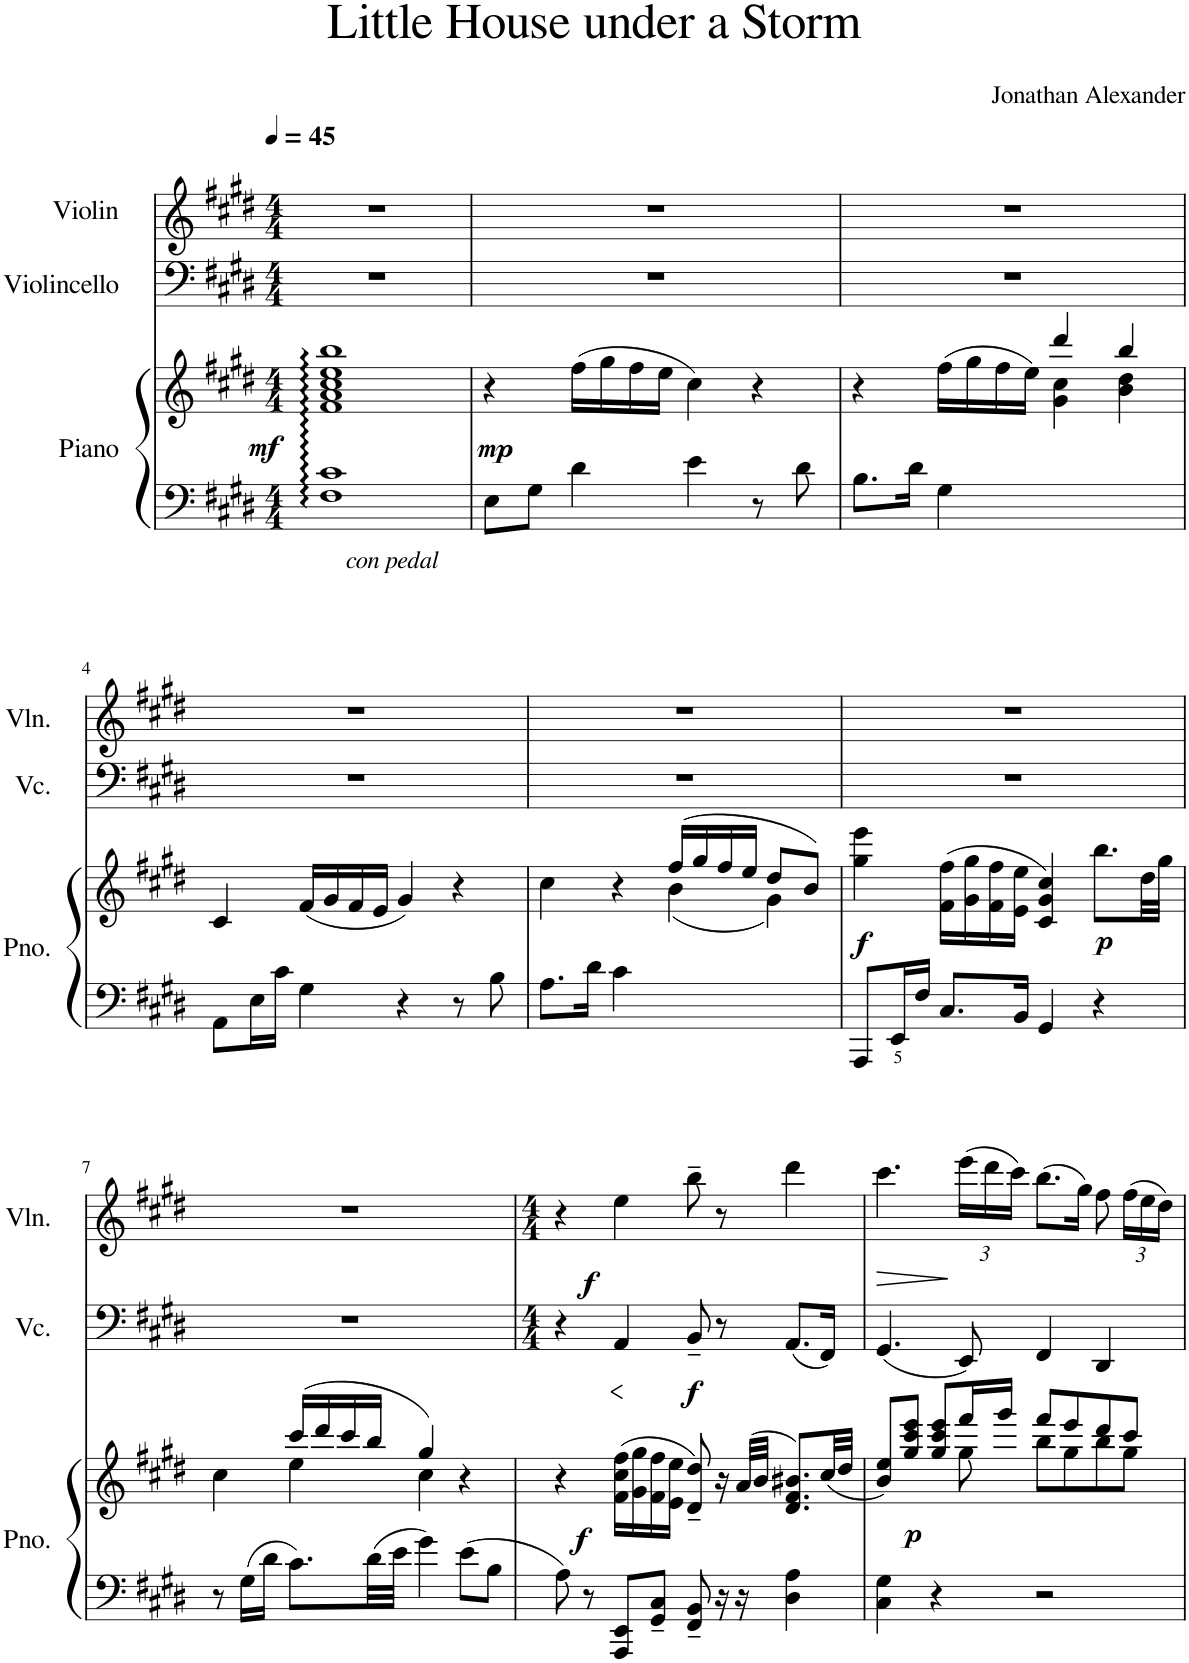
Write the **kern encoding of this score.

**kern	**kern	**dynam	**kern	**dynam	**kern	**dynam
*part3	*part3	*part3	*part2	*part2	*part1	*part1
*staff4	*staff3	*staff3/4	*staff2	*staff2	*staff1	*staff1
*I"Piano	*	*	*I"Violincello	*	*I"Violin	*
*I'Pno.	*	*	*I'Vc.	*	*I'Vln.	*
*clefF4	*clefG2	*	*clefF4	*	*clefG2	*
*k[f#c#g#d#]	*k[f#c#g#d#]	*	*k[f#c#g#d#]	*	*k[f#c#g#d#]	*
*c#:	*c#:	*	*c#:	*	*c#:	*
*M4/4	*M4/4	*	*M4/4	*	*M4/4	*
*MM45	*MM45	*	*MM45	*	*MM45	*
=1	=1	=1	=1	=1	=1	=1
!	!	!LO:DY:b	!	!	!	!
1F# 1c#	1f#: 1a: 1cc#: 1ee: 1bb:	mf	1r	.	1r	.
=2	=2	=2	=2	=2	=2	=2
!LO:TX:b:i:t=con pedal	!	!	!	!	!	!
!	!	!LO:DY:b	!	!	!	!
8E\L	4r	mp	1r	.	1r	.
8G#\J	.	.	.	.	.	.
4d#\	(16ff#\LL	.	.	.	.	.
.	16gg#\	.	.	.	.	.
.	16ff#\	.	.	.	.	.
.	16ee\JJ	.	.	.	.	.
4e\	4cc#\)	.	.	.	.	.
8r	4r	.	.	.	.	.
8d#\	.	.	.	.	.	.
=3	=3	=3	=3	=3	=3	=3
*	*^	*	*	*	*	*
8.B\L	4r	2ryy	.	1r	.	1r	.
16d#\Jk	.	.	.	.	.	.	.
4G#\	(16ff#\LL	.	.	.	.	.	.
.	16gg#\	.	.	.	.	.	.
.	16ff#\	.	.	.	.	.	.
.	16ee\JJ)	.	.	.	.	.	.
2ryy	4ddd#/	4g#\ 4cc#\	.	.	.	.	.
.	4bb/	4b\ 4dd#\	.	.	.	.	.
*	*v	*v	*	*	*	*	*
!!LO:LB:g=z
=4	=4	=4	=4	=4	=4	=4
8AA\L	4c#/	.	1r	.	1r	.
16E\L	.	.	.	.	.	.
16c#\JJ	.	.	.	.	.	.
4G#\	(16f#/LL	.	.	.	.	.
.	16g#/	.	.	.	.	.
.	16f#/	.	.	.	.	.
.	16e/JJ	.	.	.	.	.
4r	4g#/)	.	.	.	.	.
8r	4r	.	.	.	.	.
8B\	.	.	.	.	.	.
=5	=5	=5	=5	=5	=5	=5
*	*^	*	*	*	*	*
8.A\L	4cc#\	2ryy	.	1r	.	1r	.
16d#\Jk	.	.	.	.	.	.	.
4c#\	4r	.	.	.	.	.	.
2ryy	(>16ff#/LL	(<4b\	.	.	.	.	.
.	16gg#/	.	.	.	.	.	.
.	16ff#/	.	.	.	.	.	.
.	16ee/JJ	.	.	.	.	.	.
.	8dd#/L	4g#\)	.	.	.	.	.
.	8b/J)	.	.	.	.	.	.
*	*v	*v	*	*	*	*	*
=6	=6	=6	=6	=6	=6	=6
!	!	!LO:DY:b	!	!	!	!
8AAA/L	4gg#\ 4eee\	f	1r	.	1r	.
16EE/L	.	.	.	.	.	.
16F#/JJ	.	.	.	.	.	.
8.C#/L	(16f#\ 16ff#\LL	.	.	.	.	.
.	16g#\ 16gg#\	.	.	.	.	.
.	16f#\ 16ff#\	.	.	.	.	.
16BB/Jk	16e\ 16ee\JJ	.	.	.	.	.
4GG#/	4c#/ 4g#/ 4cc#/)	.	.	.	.	.
!	!	!LO:DY:b	!	!	!	!
4r	8.bb\L	p	.	.	.	.
.	32dd#\LL	.	.	.	.	.
.	32gg#\JJJ	.	.	.	.	.
!!LO:LB:g=z
=7	=7	=7	=7	=7	=7	=7
*	*^	*	*	*	*	*
8r	4cc#\	4ryy	.	1r	.	1r	.
16G#\LL	.	.	.	.	.	.	.
16d#\JJ	.	.	.	.	.	.	.
8.c#\L	(16ccc#/LL	4ee\	.	.	.	.	.
.	16ddd#/	.	.	.	.	.	.
.	16ccc#/	.	.	.	.	.	.
32d#\LL	16bb/JJ	.	.	.	.	.	.
32e\JJJ	.	.	.	.	.	.	.
4g#\	4gg#/)	4cc#\	.	.	.	.	.
8e\L	4r	4ryy	.	.	.	.	.
8B\J	.	.	.	.	.	.	.
*	*v	*v	*	*	*	*	*
=8	=8	=8	=8	=8	=8	=8
*	*	*	*M4/4	*	*M4/4	*
8A\	4r	.	4r	.	4r	.
8r	.	.	.	.	.	.
!	!	!LO:DY:b	!	!LO:HP:b	!	!LO:DY:b
8AAA/ 8EE/L	(16f#\ 16cc#\ 16ff#\LL	f	4AA/	<	4ee\	f
.	16g#\ 16gg#\	.	.	.	.	.
8GG#/~ 8C#/~J	16f#\ 16ff#\	.	.	.	.	.
.	16e\ 16ee\JJ	.	.	.	.	.
!	!	!	!	!LO:DY:b	!	!
8FF#/~ 8BB/~	8d#/~ 8dd#/~)	.	8BB~/	f	8bb~\	.
16r	16r	.	8r	.	8r	.
16r	(>32a/LLL	.	.	.	.	.
.	32b/JJJ	.	.	.	.	.
4D#\ 4A\	8.d#/ 8.f#/ 8.b#X/L)	.	(8.AA/L	.	4ddd#\	.
.	(32cc#/LL	.	16FF#/Jk)	.	.	.
.	32dd#/JJJ	.	.	.	.	.
.	.	.	.	[	.	.
=9	=9	=9	=9	=9	=9	=9
*	*^	*	*	*	*	*
!	!	!	!	!	!	!	!LO:HP:b
4C#\ 4G#\	8b/ 8ee/L)	4.ryy	.	(4.GG#/	.	4.ccc#\	>
!	!	!	!LO:DY:b	!	!	!	!
.	8gg#/ 8ccc#/ 8eee/J	.	p	.	.	.	.
4r	8gg#/ 8ccc#/ 8eee/L	.	.	.	.	.	.
*	*	*	*	*	*	*Xbrackettup	*
.	16fff#/L	8gg#\	.	8EE/)	.	(24eee\LL	]
.	.	.	.	.	.	24ddd#\	.
.	16ggg#/JJ	.	.	.	.	.	.
.	.	.	.	.	.	24ccc#\JJ)	.
2r	8fff#/L	8bb\L	.	4FF#/	.	(8.bb\L	.
.	8eee/	8gg#\	.	.	.	.	.
.	.	.	.	.	.	16gg#\Jk)	.
.	8ddd#/	8bb\	.	4DD#/	.	8ff#\	.
.	8ccc#/J	8gg#\J	.	.	.	(24ff#\LL	.
.	.	.	.	.	.	24ee\	.
.	.	.	.	.	.	24dd#\JJ)	.
*	*v	*v	*	*	*	*	*
=	=	=	=	=	=	=
*-	*-	*-	*-	*-	*-	*-
